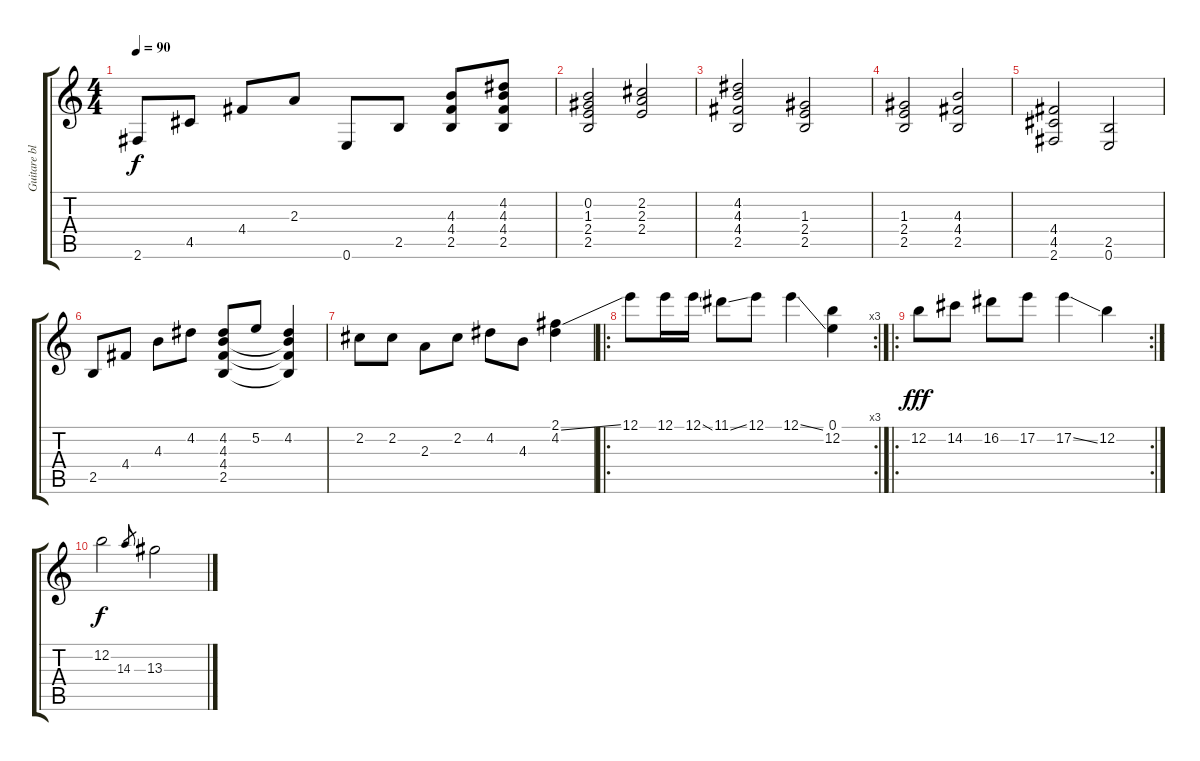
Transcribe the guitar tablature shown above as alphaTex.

\track ("Guitare blues/jazz" "Guitare bl") {instrument electricguitarjazz}
\staff {score tabs}
\tuning (E4 B3 G3 D3 A2 E2) {hide}
\ts (4 4)
\tempo 90
\clef g2
\ks c
2.6.8{dy f} 4.5.8 4.4.8 2.3.8 0.6.8 2.5.8 (4.3 4.4 2.5).8 (4.2 4.3 4.4 2.5).8 |
(0.2 1.3 2.4 2.5).2 (2.2 2.3 2.4).2 |
(4.2 4.3 4.4 2.5).2 (1.3 2.4 2.5).2 |
(1.3 2.4 2.5).2 (4.3 4.4 2.5).2 |
(4.4 4.5 2.6).2 (2.5 0.6).2 |
2.5.8 4.4.8 4.3.8 4.2.8 (4.2 4.3 4.4 2.5).8 5.2.8 (4.2 4.3{t} 4.4{t} 2.5{t}).4 |
2.2.8 2.2.8 2.3.8 2.2.8 4.2.8 4.3.8 (2.1{ss} 4.2).4 |
\ro
\rc 3
12.1.8 12.1.16 12.1{ss}.16 11.1{ss}.8 12.1.8 12.1{ss}.4 (0.1 12.2).4 |
\ro
\rc 2
12.2.8{dy fff} 14.2.8 16.2.8 17.2.8 17.2{ss}.4 12.2.4 |
12.2.2{dy f} 14.3.8{gr} 13.3.2
